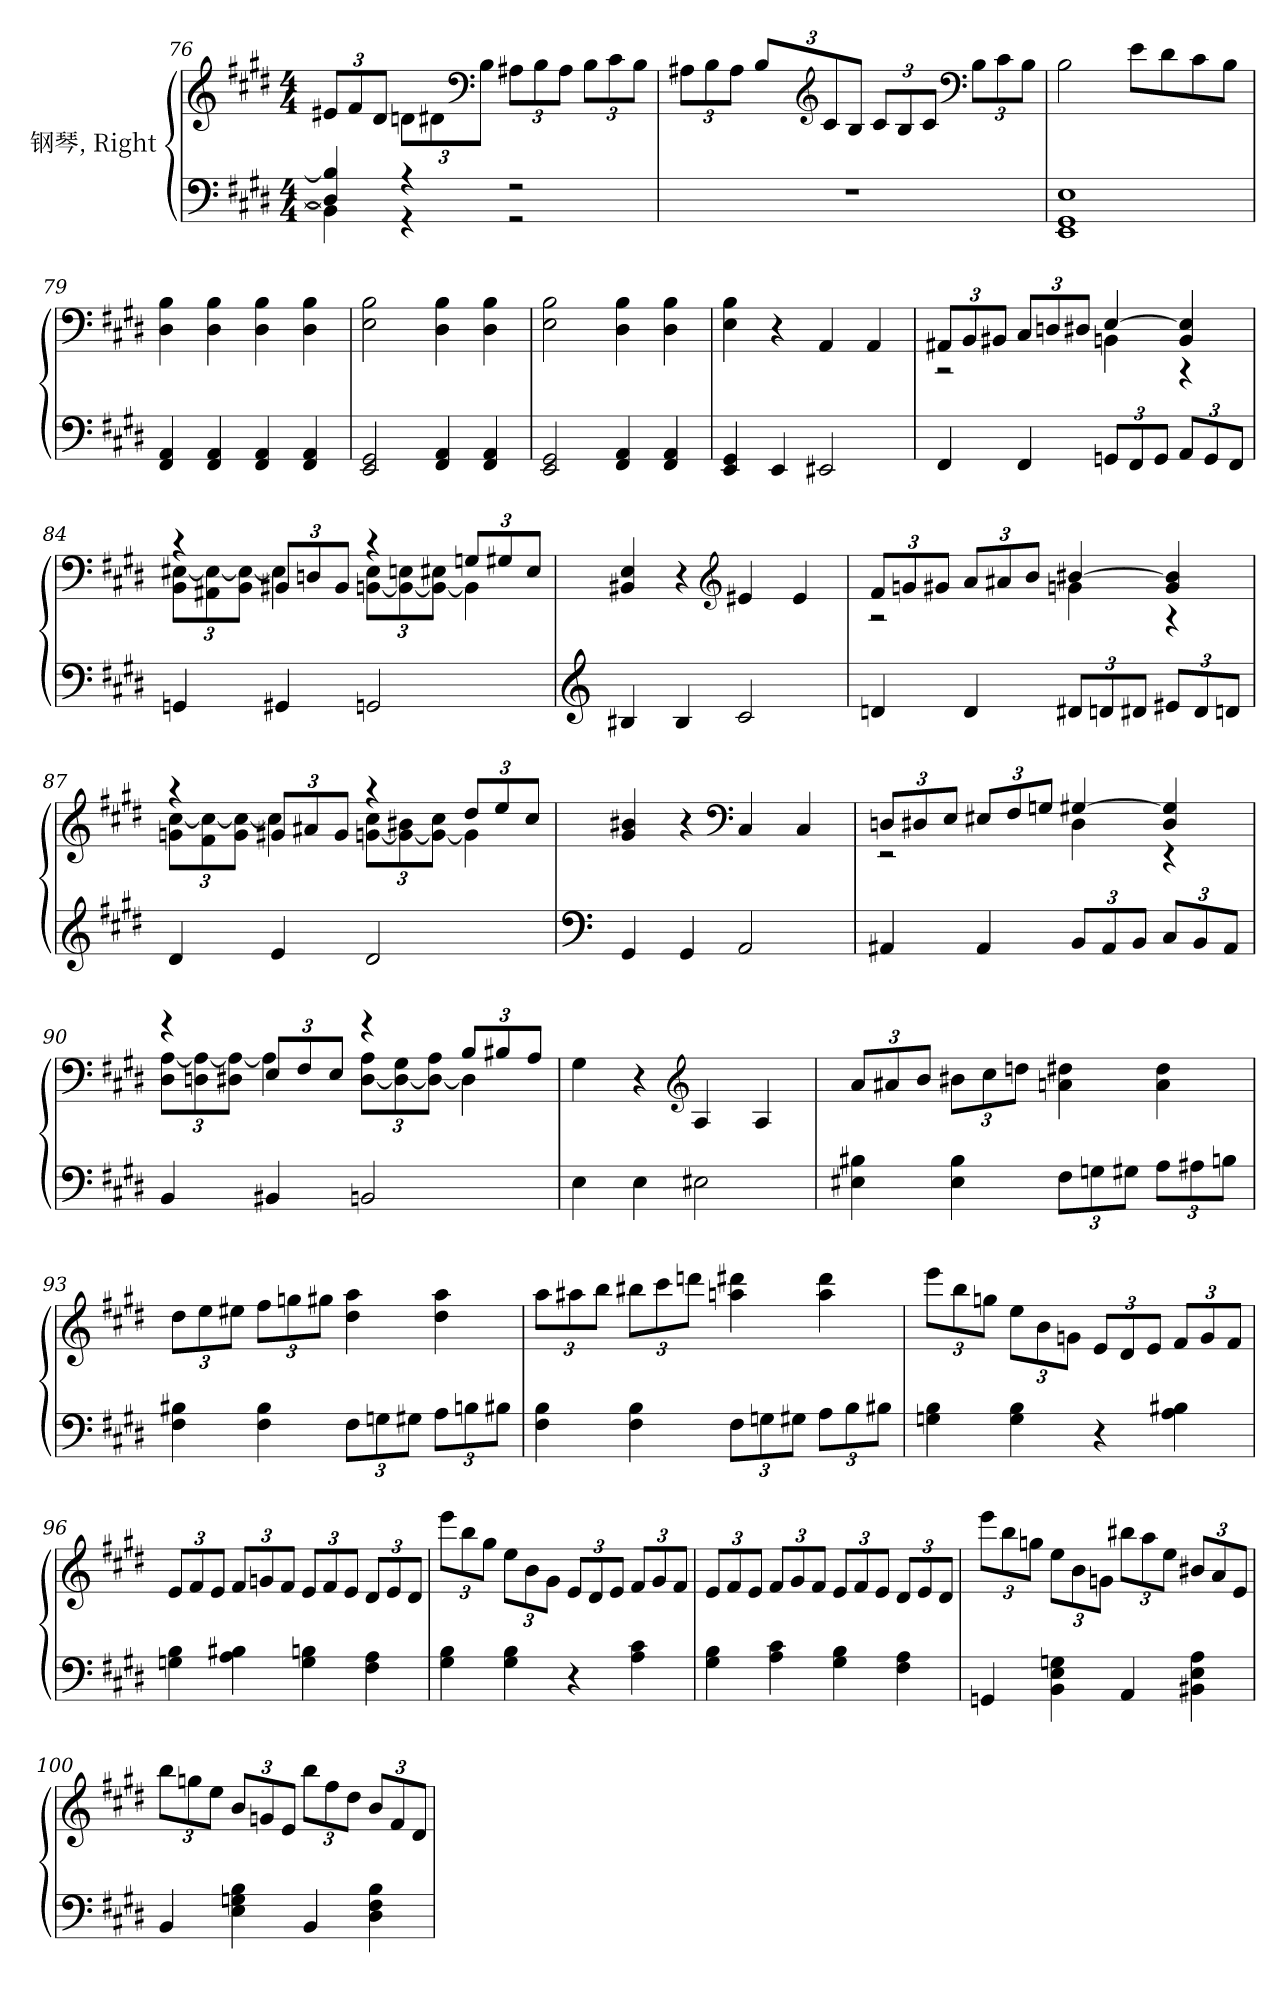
**kern	**kern
*part1	*part1
*staff2	*staff1
*I"钢琴, Right	*
!!LO:LB:g=z
*clefF4	*clefG2
*k[f#c#g#d#]	*k[f#c#g#d#]
*M4/4	*M4/4
=76	=76
*^	*
*	*	*Xbrackettup
4D#/] 4B/]	4BB\]	12e#X/L
*	*	*MM134
.	.	12f#/
.	.	12d#/J
4r	4r	12dn\L
.	.	12d#X\
*	*	*clefF4
.	.	12B\J
2r	2r	12A#X\L
.	.	12B\
.	.	12A#\J
.	.	12B\L
.	.	12c#\
.	.	12B\J
*v	*v	*
=77	=77
1r	12A#X\L
.	12B\
.	12A#\J
.	12B/L
*	*clefG2
.	12c#/
.	12B/J
*	*MM110
.	12c#/L
.	12B/
.	12c#/J
*	*clefF4
.	12B\L
*	*MM93
.	12c#\
*	*MM63
.	12B\J
=78	=78
*	*MM40
1EE 1GG# 1E	2B\
*	*MM120
.	8e\L
.	8d#\
.	8c#\
.	8B\J
!!LO:LB:g=z
=79	=79
*	*MM91
4FF#/ 4AA/	4D#\ 4B\
4FF#/ 4AA/	4D#\ 4B\
4FF#/ 4AA/	4D#\ 4B\
4FF#/ 4AA/	4D#\ 4B\
=80	=80
2EE/ 2GG#/	2E\ 2B\
4FF#/ 4AA/	4D#\ 4B\
4FF#/ 4AA/	4D#\ 4B\
=81	=81
2EE/ 2GG#/	2E\ 2B\
*	*MM102
4FF#/ 4AA/	4D#\ 4B\
4FF#/ 4AA/	4D#\ 4B\
=82	=82
*	*MM90
4EE/ 4GG#/	4E\ 4B\
4EE/	4r
2EE#X/	4AA/
.	4AA/
=83	=83
*	*^
4FF#/	12AA#X/L	2r
.	12BB/	.
.	12BB#X/J	.
4FF#/	12C#/L	.
.	12Dn/	.
.	12D#X/J	.
*Xbrackettup	*	*
12GGn/L	[4E/	4BBn\
12FF#/	.	.
12GG/J	.	.
12AA/L	4BB/ 4E/]	4r
12GG/	.	.
12FF#/J	.	.
!!LO:LB:g=z	!!
=84	=84	=84
4GGn/	4r	12BB\ [12E#X\L
.	.	12AA#X\ 12E#\_
.	.	12BB\ 12E#\_J
4GG#X/	12BB#X/L	4E#\]
.	12Dn/	.
.	12BB#/J	.
2GGn/	4r	[12BBn\ 12E#\L
.	.	12BB\_ 12En\
.	.	12BB\_ 12E#X\J
.	12Gn/L	4BB\]
.	12G#X/	.
*	*MM130	*
.	12E#/J	.
*	*v	*v
=85	=85
*clefG2	*
4B#X/	4BB#X/ 4E/
4B#/	4r
*	*clefG2
*	*MM133
2c#/	4e#X/
.	4e#/
!!LO:PB:g=z
=86	=86
*	*MM134
*	*^
4dn/	12f#/L	2r
.	12gn/	.
.	12g#X/J	.
4d/	12a/L	.
.	12a#X/	.
.	12b/J	.
12d#X/L	[4b#X/	4gn\
12dn/	.	.
12d#X/J	.	.
12e#X/L	4g/ 4b#/]	4r
12d#/	.	.
12dn/J	.	.
=87	=87	=87
4d#/	4r	12gn\ [12cc#\L
.	.	12f#\ 12cc#\_
.	.	12g\ 12cc#\_J
4e/	12g#X/L	4cc#\]
.	12a#X/	.
.	12g#/J	.
2d#/	4r	[12gn\ 12cc#\L
.	.	12g\_ 12b#X\
.	.	12g\_ 12cc#\J
.	12dd#/L	4g\]
.	12ee/	.
.	12cc#/J	.
*	*v	*v
!!LO:LB:g=z
=88	=88
*clefF4	*
4GG#/	4g#/ 4b#X/
4GG#/	4r
*	*clefF4
*	*MM137
2AA/	4C#/
.	4C#/
=89	=89
*	*^
4AA#X/	12Dn/L	2r
.	12D#X/	.
.	12E/J	.
4AA#/	12E#X/L	.
.	12F#/	.
.	12Gn/J	.
12BB/L	[4G#X/	4D#\
12AA#/	.	.
12BB/J	.	.
12C#/L	4D#/ 4G#/]	4r
12BB/	.	.
12AA#/J	.	.
=90	=90	=90
4BB/	4r	12D#\ [12A\L
.	.	12Dn\ 12A\_
*	*MM142	*
.	.	12D#X\ 12A\_J
4BB#X/	12E/L	4A\]
.	12F#/	.
.	12E/J	.
2BBn/	4r	[12D#\ 12A\L
.	.	12D#\_ 12G#\
.	.	12D#\_ 12A\J
.	12B/L	4D#\]
.	12B#X/	.
.	12A/J	.
*	*v	*v
!!LO:LB:g=z
=91	=91
4E\	4G#\
4E\	4r
*	*clefG2
2E#X\	4A/
.	4A/
=92	=92
4E#X\ 4B#X\	12a/L
.	12a#X/
.	12b/J
4E#\ 4B#\	12b#X\L
.	12cc#\
.	12ddn\J
12F#\L	4an\ 4dd#X\
12Gn\	.
12G#X\J	.
12A\L	4a\ 4dd#\
12A#X\	.
12Bn\J	.
=93	=93
4F#\ 4B#X\	12dd#\L
.	12ee\
.	12ee#X\J
4F#\ 4B#\	12ff#\L
.	12ggn\
.	12gg#X\J
*	*MM150
12F#\L	4dd#\ 4aa\
12Gn\	.
12G#X\J	.
12A\L	4dd#\ 4aa\
12Bn\	.
12B#X\J	.
!!LO:LB:g=z
=94	=94
4F#\ 4B\	12aa\L
*	*MM149
.	12aa#X\
*	*MM145
.	12bb\J
4F#\ 4B\	12bb#X\L
.	12ccc#\
*	*MM128
.	12dddn\J
12F#\L	4aan\ 4ddd#X\
12Gn\	.
12G#X\J	.
*	*MM107
12A\L	4aa\ 4ddd#\
12B\	.
12B#X\J	.
=95	=95
4Gn\ 4B\	12eee\L
.	12bb\
.	12ggn\J
4G\ 4B\	12ee\L
.	12b\
.	12gn\J
4r	12e/L
.	12d#/
.	12e/J
*	*MM134
4A\ 4B#X\	12f#/L
.	12g/
.	12f#/J
!!LO:LB:g=z
=96	=96
4Gn\ 4B\	12e/L
.	12f#/
.	12e/J
4A\ 4B#X\	12f#/L
.	12gn/
.	12f#/J
4G\ 4Bn\	12e/L
.	12f#/
.	12e/J
4F#\ 4A\	12d#/L
*	*MM121
.	12e/
.	12d#/J
=97	=97
*	*MM55
4G#\ 4B\	12eee\L
.	12bb\
.	12gg#\J
4G#\ 4B\	12ee\L
.	12b\
.	12g#\J
4r	12e/L
.	12d#/
.	12e/J
*	*MM134
4A\ 4c#\	12f#/L
.	12g#/
.	12f#/J
=98	=98
4G#\ 4B\	12e/L
.	12f#/
.	12e/J
4A\ 4c#\	12f#/L
.	12g#/
.	12f#/J
4G#\ 4B\	12e/L
.	12f#/
.	12e/J
4F#\ 4A\	12d#/L
*	*MM121
.	12e/
.	12d#/J
!!LO:LB:g=z
=99	=99
4GGn/	12eee\L
.	12bb\
.	12ggn\J
4BB\ 4E\ 4Gn\	12ee\L
.	12b\
.	12gn\J
4AA/	12bb#X\L
.	12aa\
.	12ee\J
4BB#X\ 4E\ 4A\	12b#X/L
.	12a/
*	*MM136
.	12e/J
=100	=100
4BB/	12bb\L
.	12ggn\
.	12ee\J
*	*MM139
4E\ 4Gn\ 4B\	12b/L
.	12gn/
*	*MM141
.	12e/J
4BB/	12bb\L
.	12ff#\
*	*MM139
.	12dd#\J
*	*MM136
4D#\ 4F#\ 4B\	12b/L
*	*MM132
.	12f#/
.	12d#/J
=	=
*-	*-
